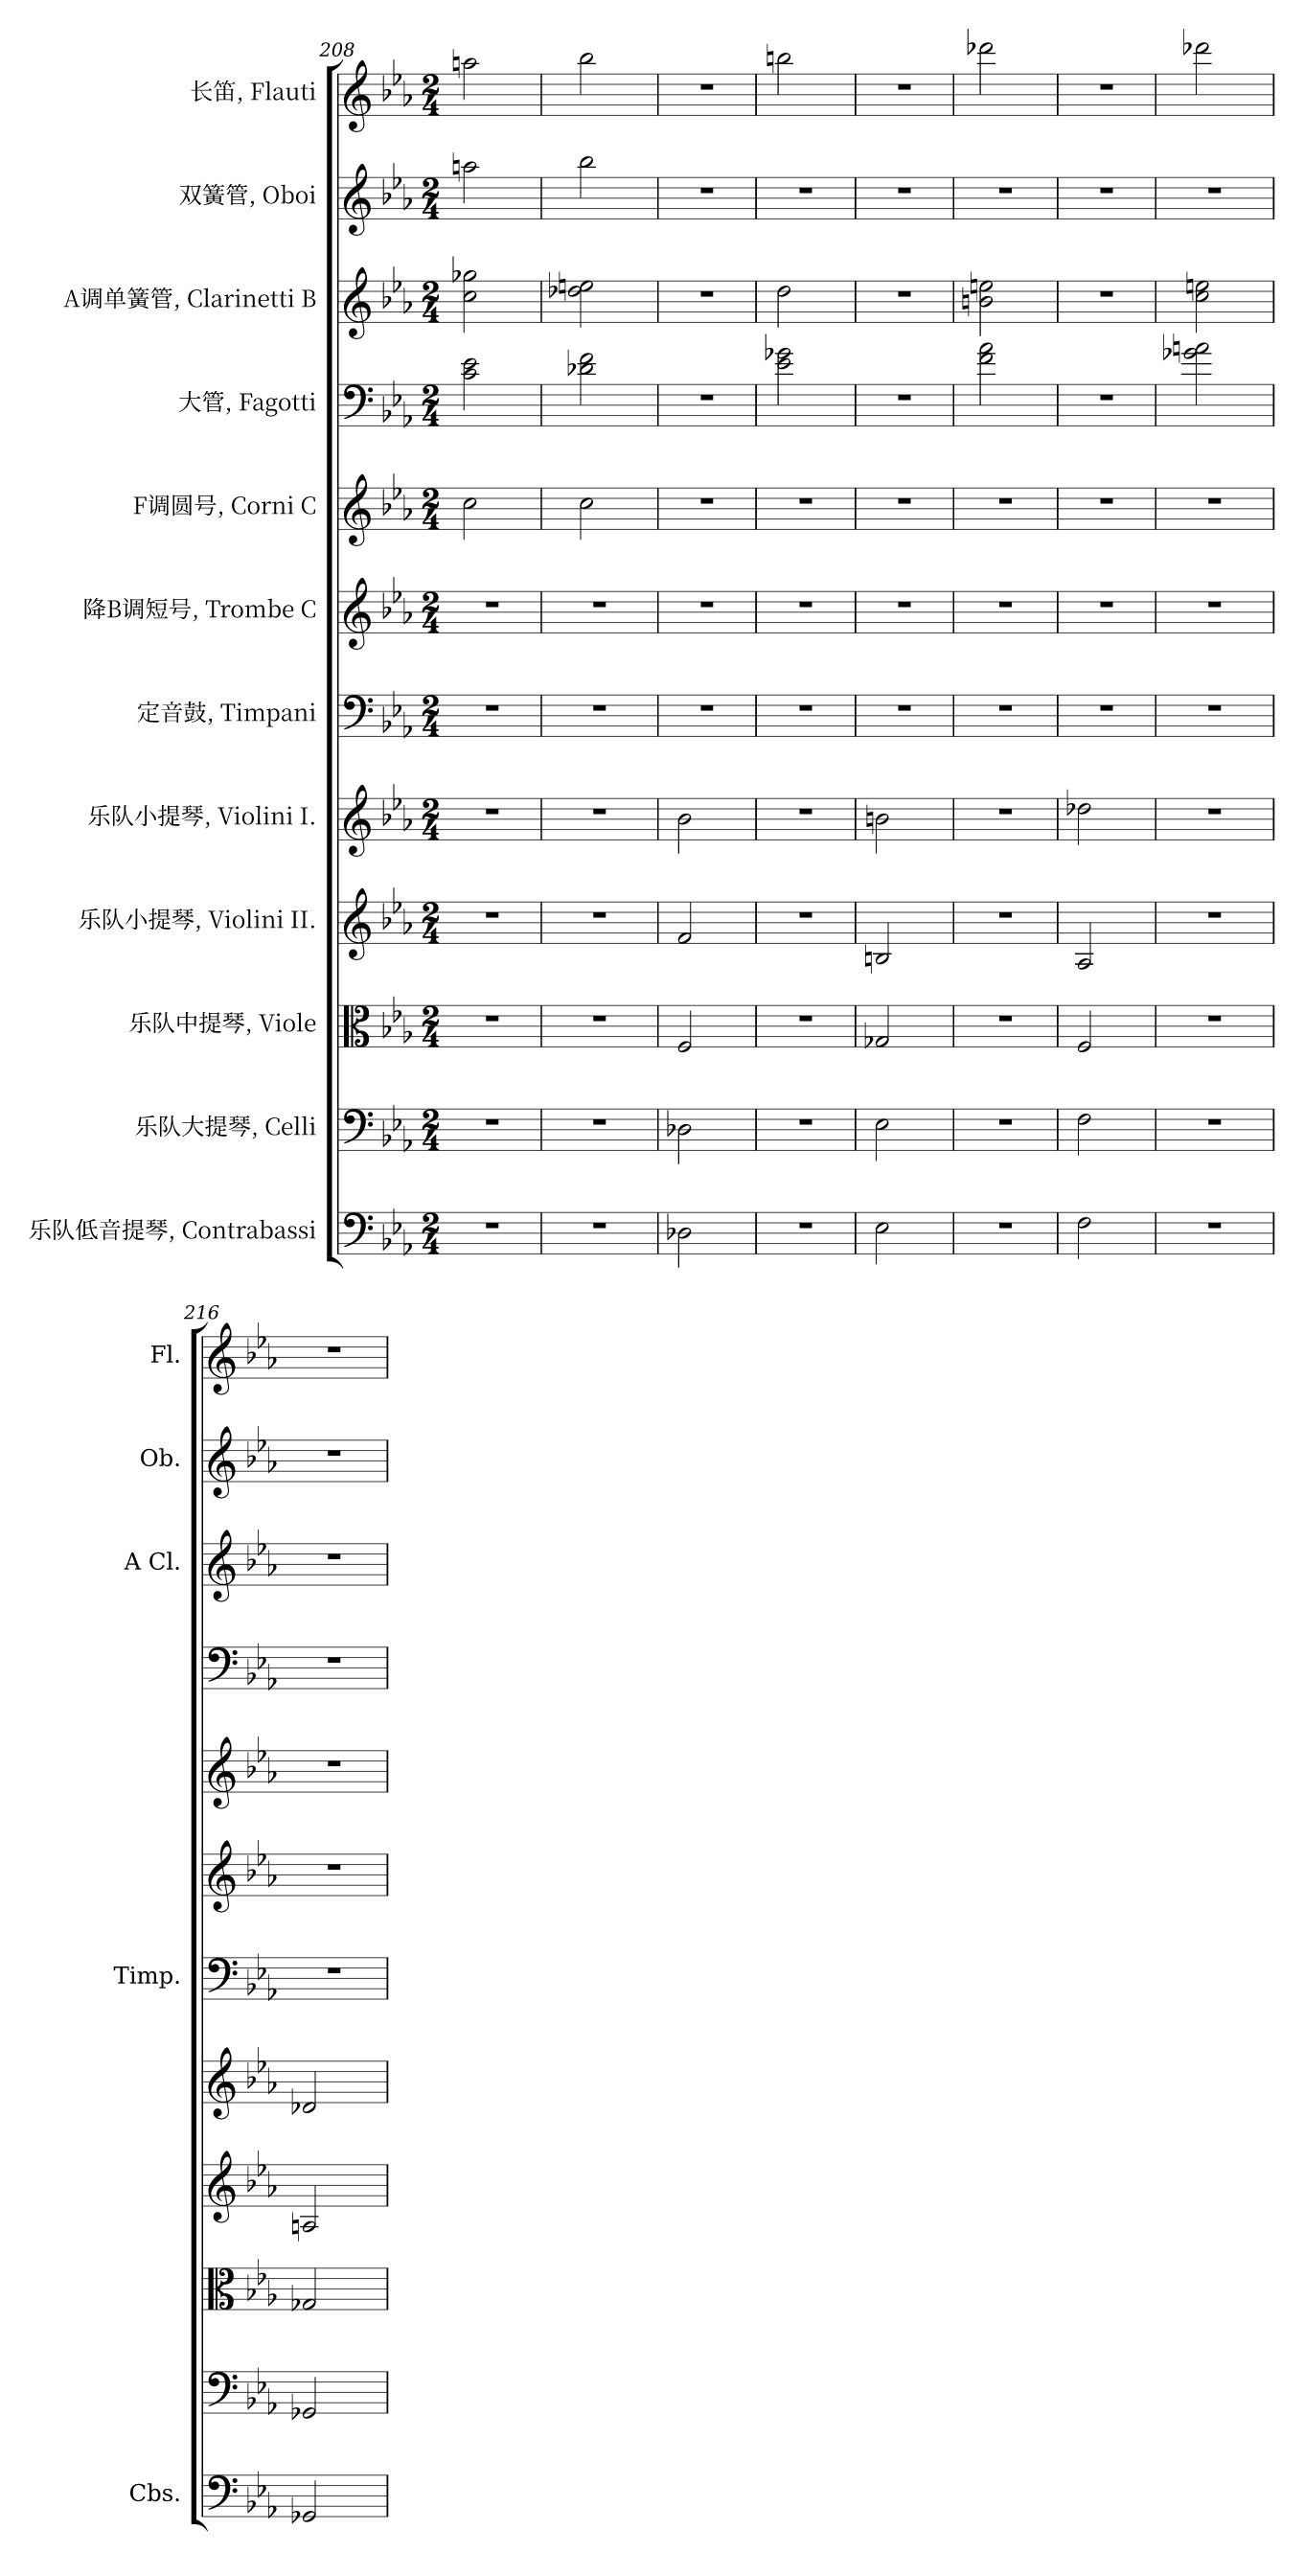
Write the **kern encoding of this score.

**kern	**kern	**kern	**kern	**kern	**kern	**kern	**kern	**kern	**kern	**kern	**kern
*part12	*part11	*part10	*part9	*part8	*part7	*part6	*part5	*part4	*part3	*part2	*part1
*staff12	*staff11	*staff10	*staff9	*staff8	*staff7	*staff6	*staff5	*staff4	*staff3	*staff2	*staff1
*I"乐队低音提琴, Contrabassi	*I"乐队大提琴, Celli	*I"乐队中提琴, Viole	*I"乐队小提琴, Violini II.	*I"乐队小提琴, Violini I.	*I"定音鼓, Timpani	*I"降B调短号, Trombe C	*I"F调圆号, Corni C	*I"大管, Fagotti	*I"A调单簧管, Clarinetti B	*I"双簧管, Oboi	*I"长笛, Flauti
*I'Cbs.	*	*	*	*	*I'Timp.	*	*	*	*I'A Cl.	*I'Ob.	*I'Fl.
*clefF4	*clefF4	*clefC3	*clefG2	*clefG2	*clefF4	*clefG2	*clefG2	*clefF4	*clefG2	*clefG2	*clefG2
*ITrd7c12	*	*	*	*	*	*ITrd1c2	*ITrd4c7	*	*ITrd2c3	*	*
*k[b-e-a-]	*k[b-e-a-]	*k[b-e-a-]	*k[b-e-a-]	*k[b-e-a-]	*k[b-e-a-]	*k[b-e-a-d-g-]	*k[b-e-a-d-]	*k[b-e-a-]	*k[]	*k[b-e-a-]	*k[b-e-a-]
*M2/4	*M2/4	*M2/4	*M2/4	*M2/4	*M2/4	*M2/4	*M2/4	*M2/4	*M2/4	*M2/4	*M2/4
=208	=208	=208	=208	=208	=208	=208	=208	=208	=208	=208	=208
2r	2r	2r	2r	2r	2r	2r	2f\	2c\ 2e-\	2a\ 2ee-X\	2aan\	2aan\
=209	=209	=209	=209	=209	=209	=209	=209	=209	=209	=209	=209
2r	2r	2r	2r	2r	2r	2r	2f\	2d-X\ 2f\	2b-X\ 2cc#X\	2bb-\	2bb-\
=210	=210	=210	=210	=210	=210	=210	=210	=210	=210	=210	=210
2DD-X\	2D-X\	2F/	2f/	2b-\	2r	2r	2r	2r	2r	2r	2r
=211	=211	=211	=211	=211	=211	=211	=211	=211	=211	=211	=211
2r	2r	2r	2r	2r	2r	2r	2r	2e-\ 2g-X\	2b\	2r	2bbn\
=212	=212	=212	=212	=212	=212	=212	=212	=212	=212	=212	=212
2EE-\	2E-\	2G-X/	2Bn/	2bn\	2r	2r	2r	2r	2r	2r	2r
=213	=213	=213	=213	=213	=213	=213	=213	=213	=213	=213	=213
2r	2r	2r	2r	2r	2r	2r	2r	2f\ 2a-\	2g#X\ 2cc#X\	2r	2ddd-X\
=214	=214	=214	=214	=214	=214	=214	=214	=214	=214	=214	=214
2FF\	2F\	2F/	2A-/	2dd-X\	2r	2r	2r	2r	2r	2r	2r
=215	=215	=215	=215	=215	=215	=215	=215	=215	=215	=215	=215
2r	2r	2r	2r	2r	2r	2r	2r	2g-X\ 2an\	2a\ 2cc#X\	2r	2ddd-X\
=216	=216	=216	=216	=216	=216	=216	=216	=216	=216	=216	=216
2GGG-X/	2GG-X/	2G-X/	2An/	2d-X/	2r	2r	2r	2r	2r	2r	2r
=	=	=	=	=	=	=	=	=	=	=	=
*-	*-	*-	*-	*-	*-	*-	*-	*-	*-	*-	*-
